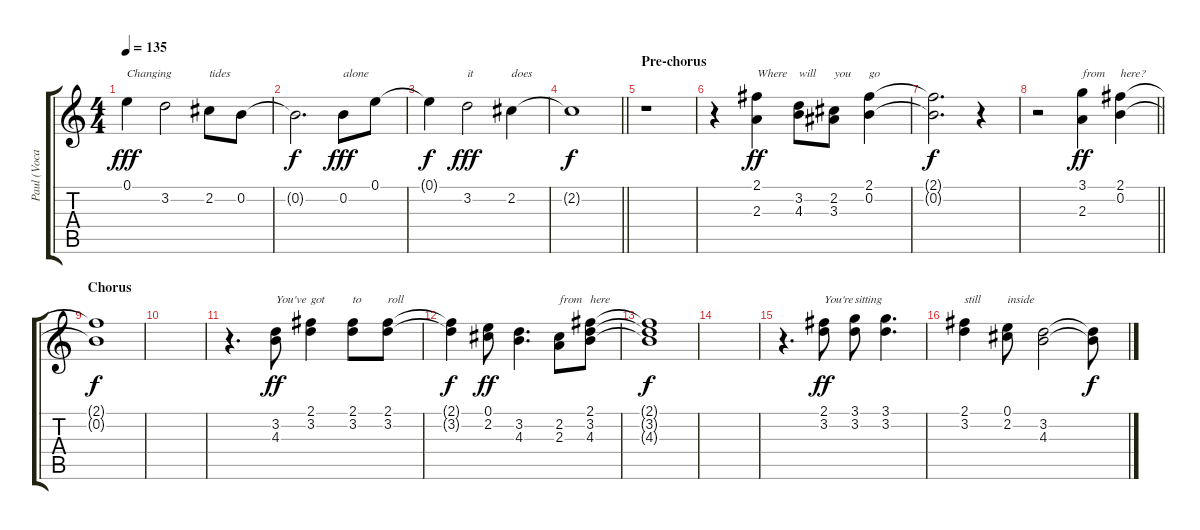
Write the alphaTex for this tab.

\track ("Paul (Vocals)" "Paul (Voca") {instrument electricguitarjazz}
\staff {score tabs}
\tuning (E4 B3 G3 D3 A2 E2) {hide}
\ts (4 4)
\tempo 135
\clef g2
\ks c
0.1.4{txt "Changing" dy fff} 3.2.2 2.2.8{txt "tides"} 0.2.8 |
0.2{t}.2{d dy f} 0.2.8{txt "alone" dy fff} 0.1.8 |
0.1{t}.4{dy f} 3.2.2{txt "it" dy fff} 2.2.4{txt "does"} |
\barLineRight lightlight
2.2{t}.1{dy f} |
\section ("" "Pre-chorus")
r.1 |
r.4 (2.1 2.3).4{txt "Where" dy ff} (3.2 4.3).8{txt "will"} (2.2 3.3).8{txt "you"} (2.1 0.2).4{txt "go"} |
(2.1{t} 0.2{t}).2{d dy f} r.4 |
\barLineRight lightlight
r.2 (3.1 2.3).4{txt "from" dy ff} (2.1 0.2).4{txt "here?"} |
\section ("" "Chorus")
(2.1{t} 0.2{t}).1{dy f} |
|
r.4{d} (3.2 4.3).8{txt "You've" dy ff} (2.1 3.2).4{txt "got"} (2.1 3.2).8{txt "to"} (2.1 3.2).8{txt "roll"} |
(2.1{t} 3.2{t}).4{dy f} (0.1 2.2).8{dy ff} (3.2 4.3).4{d} (2.2 2.3).8{txt "from"} (2.1 3.2 4.3).8{txt "here"} |
(2.1{t} 3.2{t} 4.3{t}).1{dy f} |
|
r.4{d} (2.1 3.2).8{txt "You're" dy ff} (3.1 3.2).8{txt "sitting"} (3.1 3.2).4{d} |
(2.1 3.2).4{txt "still"} (0.1 2.2).8{txt "inside"} (3.2 4.3).2 (3.2{t} 4.3{t}).8{dy f}
